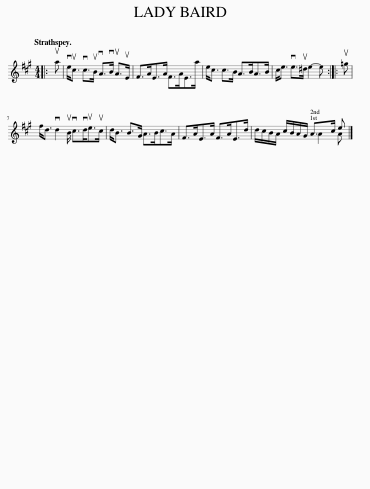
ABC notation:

X:1
%%score ( 1 2 )
L:1/8
Q:1/4=120
M:4/4
I:linebreak $
K:A
V:1 treble
V:2 treble
V:1
|: ua | ve<uc vc>uB vA>vB uA>uE | F>AE>A F>AE>a | e<c c>B A>BA>B | c<e ve>u^d e2- e :: %5
 u=g |$ f<d vd2 uB/ vc>vdue>uc | d<B B>G A>Bc>A | F>AE>A F>AE>d | d/c/B/A/ c/B/A/G/ A>c e |] %10
V:2
|: x | x8 | x8 | x8 | x7 :: %5
 x |$ x17/2 | x8 | x8 | x4 A2 A |] %10
